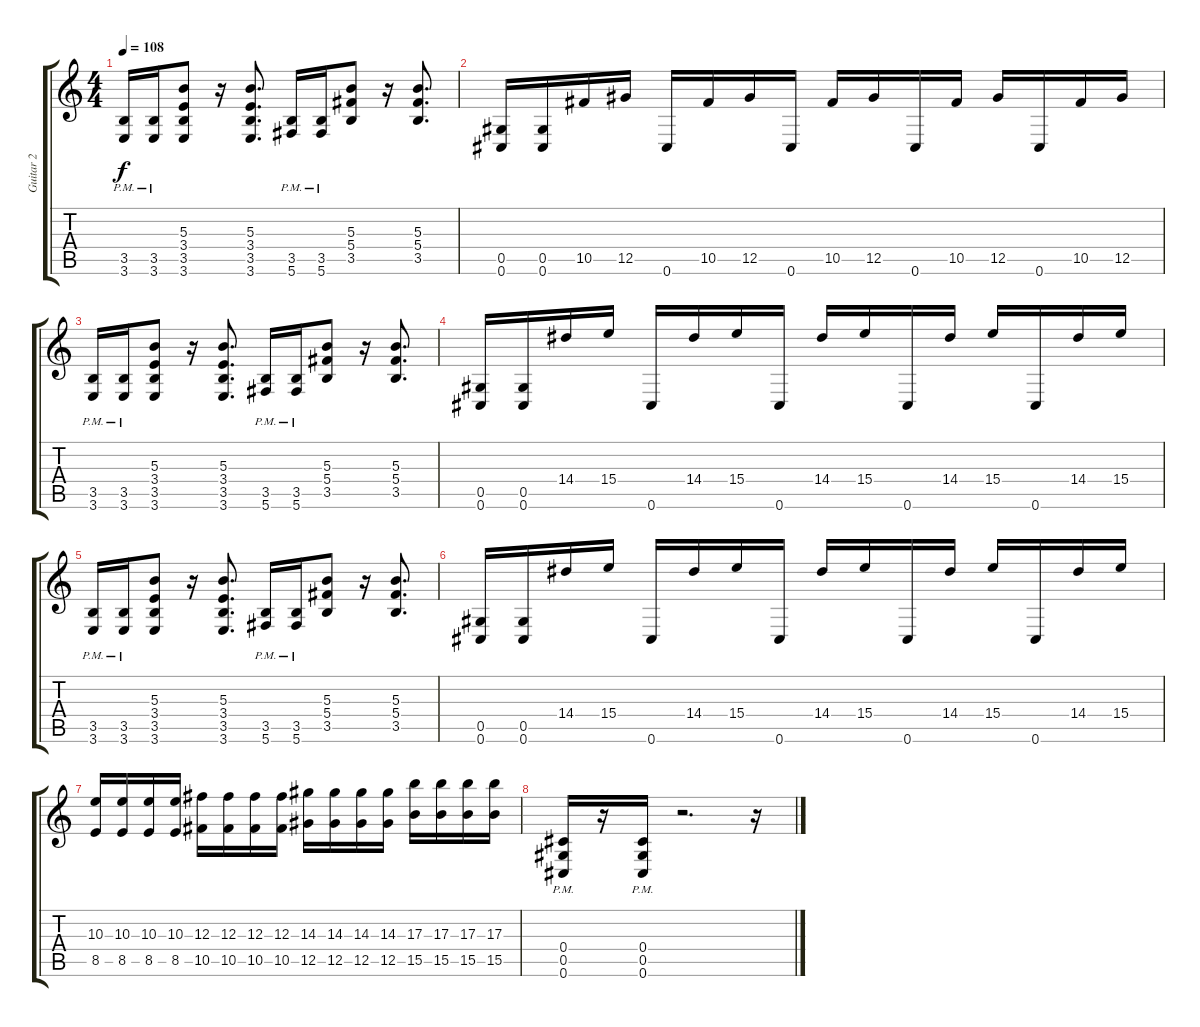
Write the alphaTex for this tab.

\track ("Guitar 2" "Guitar 2") {solo instrument distortionguitar}
\staff {score tabs}
\tuning (Eb4 Bb3 Gb3 Db3 Ab2 Db2) {hide}
\ts (4 4)
\tempo 108
\clef g2
\ks c
(3.5{pm} 3.6{pm}).16{dy f} (3.5{pm} 3.6{pm}).16 (5.3 3.4 3.5 3.6).8 r.16 (5.3 3.4 3.5 3.6).8{d} (3.5{pm} 5.6{pm}).16 (3.5{pm} 5.6{pm}).16 (5.3 5.4 3.5).8 r.16 (5.3 5.4 3.5).8{d} |
(0.5 0.6).16 (0.5 0.6).16 10.5.16 12.5.16 0.6.16 10.5.16 12.5.16 0.6.16 10.5.16 12.5.16 0.6.16 10.5.16 12.5.16 0.6.16 10.5.16 12.5.16 |
(3.5{pm} 3.6{pm}).16 (3.5{pm} 3.6{pm}).16 (5.3 3.4 3.5 3.6).8 r.16 (5.3 3.4 3.5 3.6).8{d} (3.5{pm} 5.6{pm}).16 (3.5{pm} 5.6{pm}).16 (5.3 5.4 3.5).8 r.16 (5.3 5.4 3.5).8{d} |
(0.5 0.6).16 (0.5 0.6).16 14.4.16 15.4.16 0.6.16 14.4.16 15.4.16 0.6.16 14.4.16 15.4.16 0.6.16 14.4.16 15.4.16 0.6.16 14.4.16 15.4.16 |
(3.5{pm} 3.6{pm}).16 (3.5{pm} 3.6{pm}).16 (5.3 3.4 3.5 3.6).8 r.16 (5.3 3.4 3.5 3.6).8{d} (3.5{pm} 5.6{pm}).16 (3.5{pm} 5.6{pm}).16 (5.3 5.4 3.5).8 r.16 (5.3 5.4 3.5).8{d} |
(0.5 0.6).16 (0.5 0.6).16 14.4.16 15.4.16 0.6.16 14.4.16 15.4.16 0.6.16 14.4.16 15.4.16 0.6.16 14.4.16 15.4.16 0.6.16 14.4.16 15.4.16 |
(10.3 8.5).16 (10.3 8.5).16 (10.3 8.5).16 (10.3 8.5).16 (12.3 10.5).16 (12.3 10.5).16 (12.3 10.5).16 (12.3 10.5).16 (14.3 12.5).16 (14.3 12.5).16 (14.3 12.5).16 (14.3 12.5).16 (17.3 15.5).16 (17.3 15.5).16 (17.3 15.5).16 (17.3 15.5).16 |
(0.4{pm} 0.5{pm} 0.6{pm}).16 r.16 (0.4{pm} 0.5{pm} 0.6{pm}).16 r.2{d} r.16
